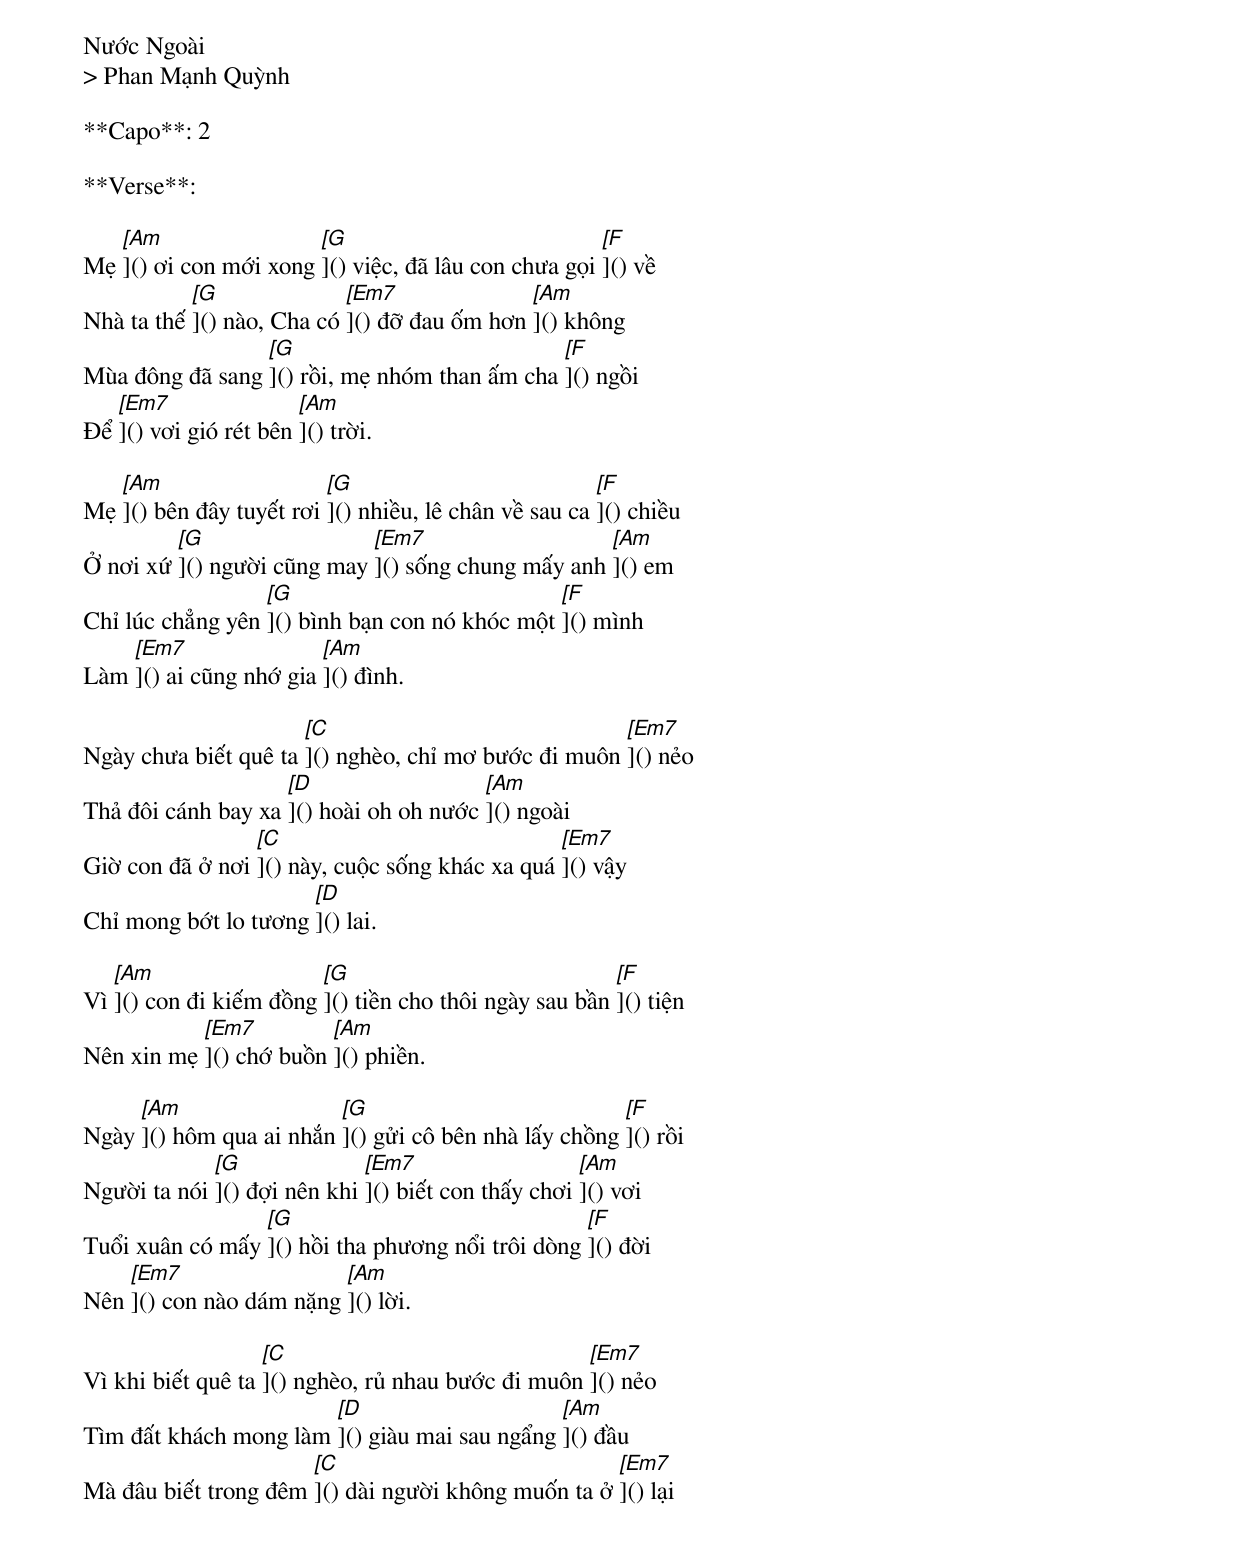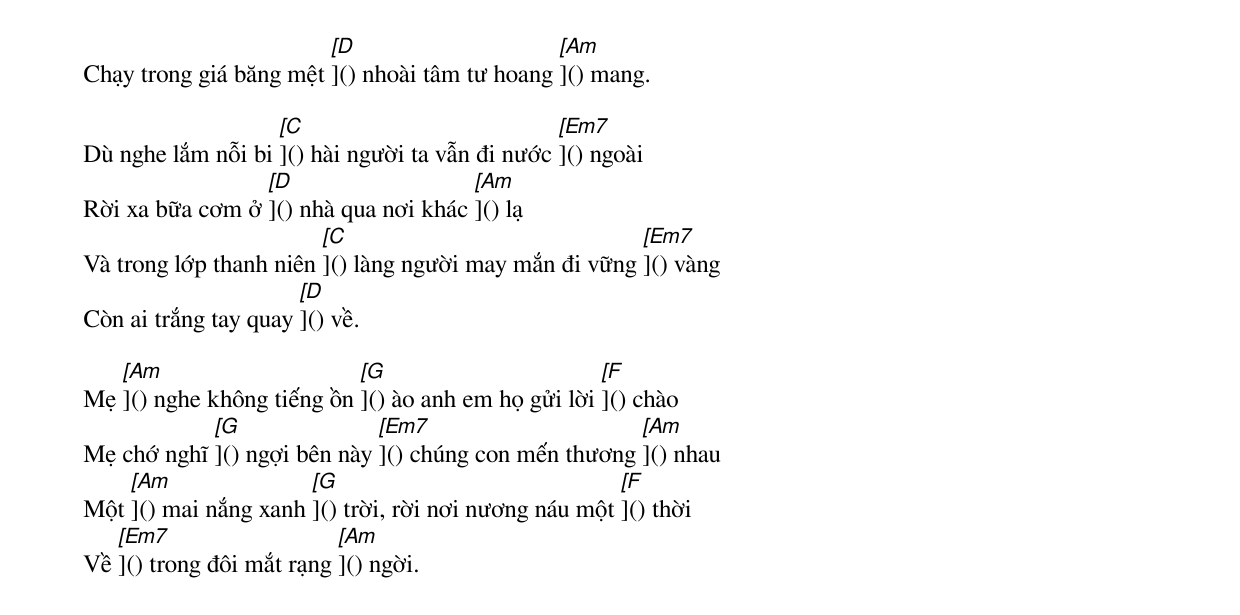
Nước Ngoài
> Phan Mạnh Quỳnh

**Capo**: 2

**Verse**:

Mẹ [[Am]]() ơi con mới xong [[G]]() việc, đã lâu con chưa gọi [[F]]() về
Nhà ta thế [[G]]() nào, Cha có [[Em7]]() đỡ đau ốm hơn [[Am]]() không
Mùa đông đã sang [[G]]() rồi, mẹ nhóm than ấm cha [[F]]() ngồi
Để [[Em7]]() vơi gió rét bên [[Am]]() trời.

Mẹ [[Am]]() bên đây tuyết rơi [[G]]() nhiều, lê chân về sau ca [[F]]() chiều
Ở nơi xứ [[G]]() người cũng may [[Em7]]() sống chung mấy anh [[Am]]() em
Chỉ lúc chẳng yên [[G]]() bình bạn con nó khóc một [[F]]() mình
Làm [[Em7]]() ai cũng nhớ gia [[Am]]() đình.

Ngày chưa biết quê ta [[C]]() nghèo, chỉ mơ bước đi muôn [[Em7]]() nẻo
Thả đôi cánh bay xa [[D]]() hoài oh oh nước [[Am]]() ngoài
Giờ con đã ở nơi [[C]]() này, cuộc sống khác xa quá [[Em7]]() vậy
Chỉ mong bớt lo tương [[D]]() lai.

Vì [[Am]]() con đi kiếm đồng [[G]]() tiền cho thôi ngày sau bần [[F]]() tiện
Nên xin mẹ [[Em7]]() chớ buồn [[Am]]() phiền.

Ngày [[Am]]() hôm qua ai nhắn [[G]]() gửi cô bên nhà lấy chồng [[F]]() rồi
Người ta nói [[G]]() đợi nên khi [[Em7]]() biết con thấy chơi [[Am]]() vơi
Tuổi xuân có mấy [[G]]() hồi tha phương nổi trôi dòng [[F]]() đời
Nên [[Em7]]() con nào dám nặng [[Am]]() lời.

Vì khi biết quê ta [[C]]() nghèo, rủ nhau bước đi muôn [[Em7]]() nẻo
Tìm đất khách mong làm [[D]]() giàu mai sau ngẩng [[Am]]() đầu
Mà đâu biết trong đêm [[C]]() dài người không muốn ta ở [[Em7]]() lại
Chạy trong giá băng mệt [[D]]() nhoài tâm tư hoang [[Am]]() mang.

Dù nghe lắm nỗi bi [[C]]() hài người ta vẫn đi nước [[Em7]]() ngoài
Rời xa bữa cơm ở [[D]]() nhà qua nơi khác [[Am]]() lạ
Và trong lớp thanh niên [[C]]() làng người may mắn đi vững [[Em7]]() vàng
Còn ai trắng tay quay [[D]]() về.

Mẹ [[Am]]() nghe không tiếng ồn [[G]]() ào anh em họ gửi lời [[F]]() chào
Mẹ chớ nghĩ [[G]]() ngợi bên này [[Em7]]() chúng con mến thương [[Am]]() nhau
Một [[Am]]() mai nắng xanh [[G]]() trời, rời nơi nương náu một [[F]]() thời
Về [[Em7]]() trong đôi mắt rạng [[Am]]() ngời.
